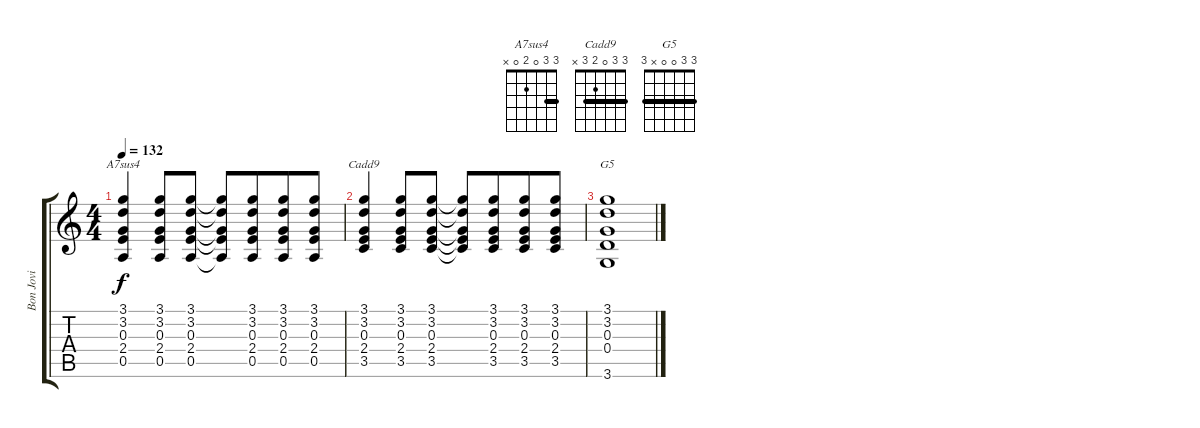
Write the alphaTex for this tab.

\track ("Bon Jovi" "Bon Jovi") {instrument acousticguitarsteel}
\staff {score tabs}
\tuning (E4 B3 G3 D3 A2 E2) {hide}
\chord ("A7sus4" 3 3 0 2 0 x) {barre 3}
\chord ("Cadd9" 3 3 0 2 3 x) {barre 3}
\chord ("G5" 3 3 0 0 x 3) {barre 3}
\ts (4 4)
\tempo 132
\clef g2
\ks c
(3.1 3.2 0.3 2.4 0.5).4{ch "A7sus4" dy f} (3.1 3.2 0.3 2.4 0.5).8 (3.1 3.2 0.3 2.4 0.5).8 (3.1{t} 3.2{t} 0.3{t} 2.4{t} 0.5{t}).8 (3.1 3.2 0.3 2.4 0.5).8{beam merge} (3.1 3.2 0.3 2.4 0.5).8 (3.1 3.2 0.3 2.4 0.5).8 |
(3.1 3.2 0.3 2.4 3.5).4{ch "Cadd9"} (3.1 3.2 0.3 2.4 3.5).8 (3.1 3.2 0.3 2.4 3.5).8 (3.1{t} 3.2{t} 0.3{t} 2.4{t} 3.5{t}).8 (3.1 3.2 0.3 2.4 3.5).8{beam merge} (3.1 3.2 0.3 2.4 3.5).8 (3.1 3.2 0.3 2.4 3.5).8 |
(3.1 3.2 0.3 0.4 3.6).1{ch "G5"}
